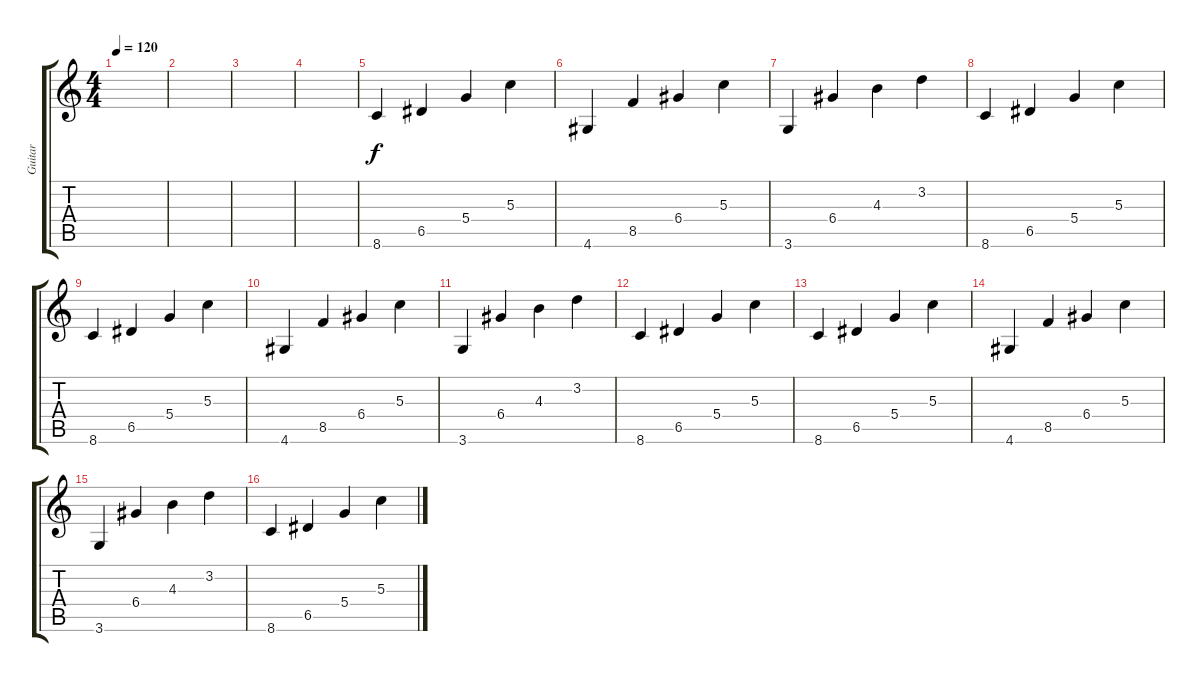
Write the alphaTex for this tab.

\track ("Guitar" "Guitar") {instrument acousticguitarnylon}
\staff {score tabs}
\tuning (E4 B3 G3 D3 A2 E2) {hide}
\ts (4 4)
\tempo 120
\clef g2
\ks c
|
|
|
|
8.6.4 6.5.4 5.4.4 5.3.4 |
4.6.4 8.5.4 6.4.4 5.3.4 |
3.6.4 6.4.4 4.3.4 3.2.4 |
8.6.4 6.5.4 5.4.4 5.3.4 |
8.6.4 6.5.4 5.4.4 5.3.4 |
4.6.4 8.5.4 6.4.4 5.3.4 |
3.6.4 6.4.4 4.3.4 3.2.4 |
8.6.4 6.5.4 5.4.4 5.3.4 |
8.6.4 6.5.4 5.4.4 5.3.4 |
4.6.4 8.5.4 6.4.4 5.3.4 |
3.6.4 6.4.4 4.3.4 3.2.4 |
8.6.4 6.5.4 5.4.4 5.3.4
